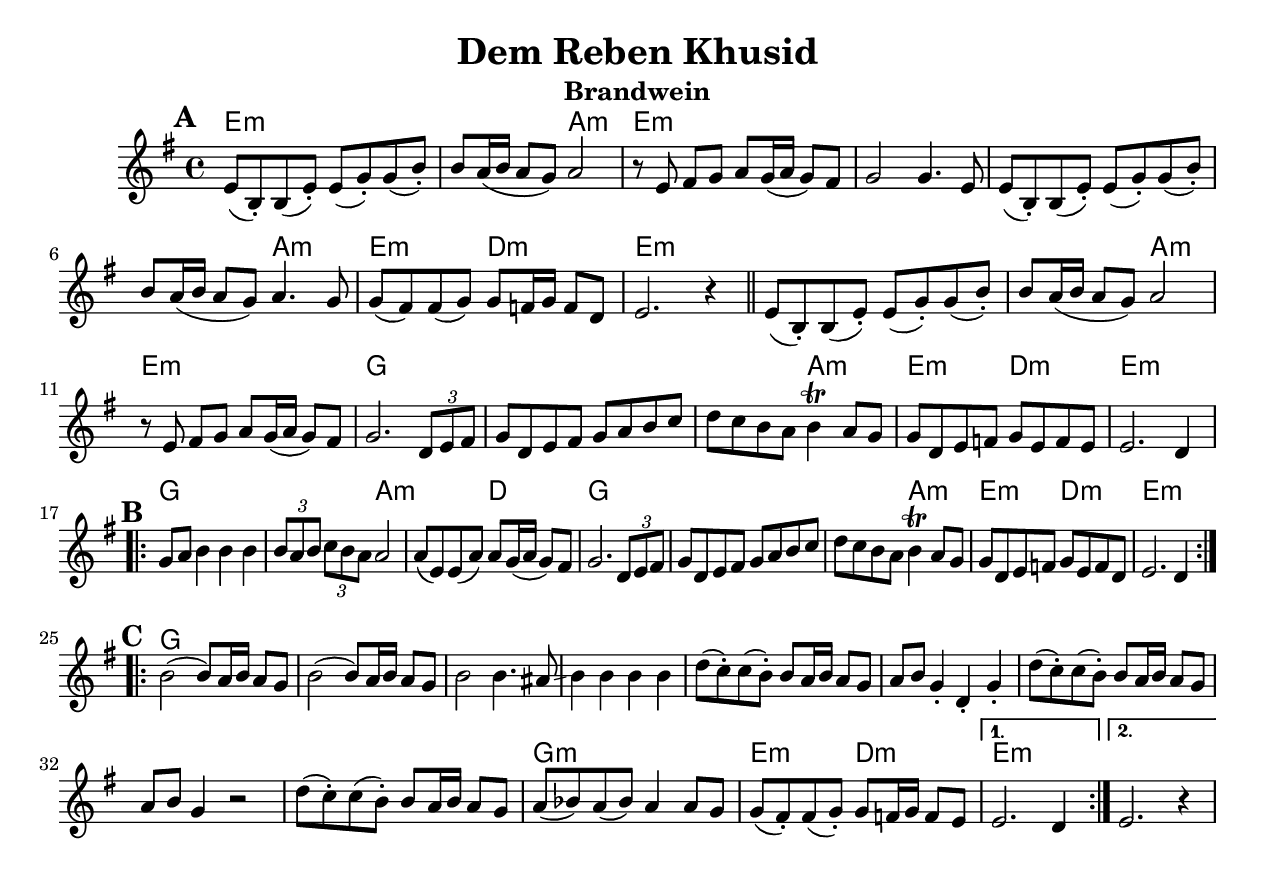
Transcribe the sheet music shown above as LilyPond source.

\version "2.18.0"
\include "english.ly"
\paper{
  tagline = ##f
  print-all-headers = ##t
  #(set-paper-size "letter")
}
date = #(strftime "%d-%m-%Y" (localtime (current-time)))

%\markup{ \italic{ " Updated " \date  }  }

%\markup{ Got something to say? }

global = {
  \clef treble
  \key e \minor
  \time 4/4
  \set Score.markFormatter = \version "2.18.0"#format-mark-box-alphabet
}

%#################################### Melody ########################
melody = \relative c' {
  \global
  %\partial 16*3 a16 d f   %lead in notes
  \mark \default
  e8 (b-.) b (e-.) e(g-.) g(b-.)  |
  b8 a16(b a8 g) a2
  r8 e fs [g ]a g16( a g8 ) fs |
  g2 g4. e8
  \version "2.18.0"
  e8 (b-.) b (e-.) e(g-.) g(b-.)  |
  b8 a16(b a8 g) a4. g8|
  g8(fs) fs(g) g f16 g f8 d
  e2. r4 \bar "||"

  e8 (b-.) b (e-.) e(g-.) g(b-.)  |
  b8 a16(b a8 g) a2
  r8 e fs [g ]a g16( a g8 ) fs |
  g2. \tuplet 3/2 {d8 e fs}|

  g8 d e fs g a b c
  d8 c b a b4\trill a8 g|
  g8 d e f g e f e
  e2. d4
  \break
  \repeat volta 2{
    \mark \default
    g8 a b4 b b
    \tuplet 3/2 {b8 a b} \tuplet 3/2{c b a} a2|
    a8(e) e(a) a g16( a g8) fs|
    g2. \tuplet 3/2{d8 e fs}
    g8 d e fs g a b c

    d8 c b a b4 \trill a8 g
    g8 d e f g e f d
    e2. d4

  }
  \break

  \repeat volta 2{
    \mark \default
    \repeat unfold 2{
      b'2(b8) a16 b a8 g|
    }

    b2 b4.\glissando as8-  %slide stuff
    \glissando
    b4 b b b
    d8(c-.) c(b-.) b a16 b a8 g|
    a8 b g4-. d-. g-.

    d'8(c-.) c(b-.) b a16 b a8 g|
    a8 b g4 r2
    d'8(c-.) c(b-.) b a16 b a8 g|
    a8(bf) a(bf) a4 a8 g
    g8(fs-.) fs (g-.) g f16 g f8 e

  }

  \alternative { {e2. d4 }{e2. r4 } }

}
%################################# Lyrics #####################
%\addlyrics{  }
%################################# Chords #######################
harmonies = \chordmode {
  e2*3:m
  a2:m
  e2*7:m
  a2:m
  e2:m d2:m
  e2*5:m  %bar
  a2:m
  e1:m
  g2*5
  a2:m
  e2:m
  d2:m
  e1:m
  %B section
  g2*3
  a2*2:m
  d2
  g2*5
  a2:m
  e2:m
  d2:m
  e1:m
  %last section
  g1*9
  g1:m
  e2:m
  d2:m
  e1*2:m
  %end section
}

\score {
  <<
    \new ChordNames {
      \set chordChanges = ##t
      \harmonies
    }
    \new Staff
    \melody
  >>
  \header{
    title= "Dem Reben Khusid"
    subtitle="Brandwein"
    composer= ""
    instrument =""
    arranger=  ""
  }
  \layout{indent = 1.0\cm}
  \midi {
    \tempo 4 = 120

    % \midi { }
  }
}
%{
  % more verses:
  \markup{}
  \markup {
  \fill-line {
  \hspace #0.1 % distance from lefempire plan copay code dt margin
  \column {
  \line { "1."
  \column {
  ""
  }
  }
  \hspace #0.2 % vertical distance between verses
  \line { "2."
  \column {
  ""
  }
  }
  }
  \hspace #0.1  % horiz. distance between columns
  \column {
  \line { "3."
  \column {
  ""
  }
  }
  \hspace #0.2 % distance between verses
  \line { "4."
  \column {
  ""
  }
  }
  }
  \hspace #0.1 % distance to right margin
  }
  }

%}
